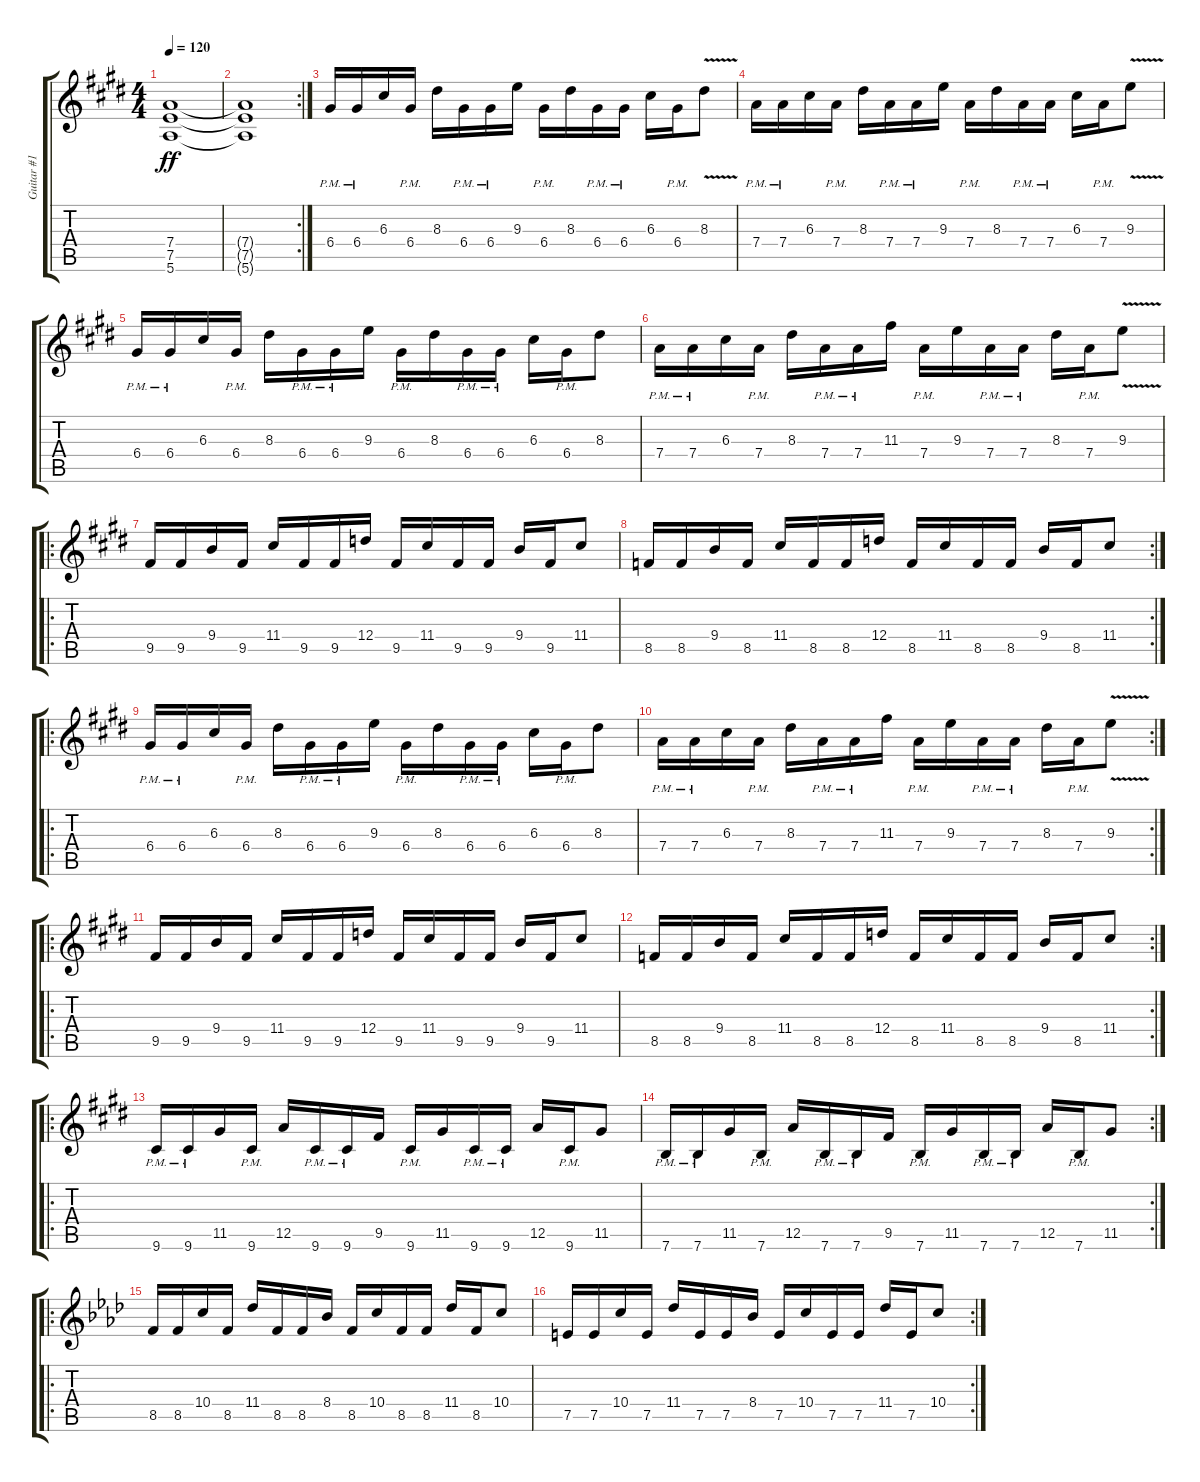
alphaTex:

\track ("Guitar #1" "Guitar #1") {instrument distortionguitar}
\staff {score tabs}
\tuning (E4 B3 G3 D3 A2 E2) {hide}
\ts (4 4)
\tempo 120
\clef g2
\ks e
(7.4 7.5 5.6).1{dy ff} |
\rc 2
(7.4{t} 7.5{t} 5.6{t}).1 |
6.4{pm}.16 6.4{pm}.16 6.3.16 6.4{pm}.16 8.3.16 6.4{pm}.16 6.4{pm}.16 9.3.16 6.4{pm}.16 8.3.16 6.4{pm}.16 6.4{pm}.16 6.3.16 6.4{pm}.16 8.3{v}.8 |
7.4{pm}.16 7.4{pm}.16 6.3.16 7.4{pm}.16 8.3.16 7.4{pm}.16 7.4{pm}.16 9.3.16 7.4{pm}.16 8.3.16 7.4{pm}.16 7.4{pm}.16 6.3.16 7.4{pm}.16 9.3{v}.8 |
6.4{pm}.16 6.4{pm}.16 6.3.16 6.4{pm}.16 8.3.16 6.4{pm}.16 6.4{pm}.16 9.3.16 6.4{pm}.16 8.3.16 6.4{pm}.16 6.4{pm}.16 6.3.16 6.4{pm}.16 8.3.8 |
7.4{pm}.16 7.4{pm}.16 6.3.16 7.4{pm}.16 8.3.16 7.4{pm}.16 7.4{pm}.16 11.3.16 7.4{pm}.16 9.3.16 7.4{pm}.16 7.4{pm}.16 8.3.16 7.4{pm}.16 9.3{v}.8 |
\ro
9.5.16 9.5.16 9.4.16 9.5.16 11.4.16 9.5.16 9.5.16 12.4.16 9.5.16 11.4.16 9.5.16 9.5.16 9.4.16 9.5.16 11.4.8 |
\rc 2
8.5.16 8.5.16 9.4.16 8.5.16 11.4.16 8.5.16 8.5.16 12.4.16 8.5.16 11.4.16 8.5.16 8.5.16 9.4.16 8.5.16 11.4.8 |
\ro
6.4{pm}.16 6.4{pm}.16 6.3.16 6.4{pm}.16 8.3.16 6.4{pm}.16 6.4{pm}.16 9.3.16 6.4{pm}.16 8.3.16 6.4{pm}.16 6.4{pm}.16 6.3.16 6.4{pm}.16 8.3.8 |
\rc 2
7.4{pm}.16 7.4{pm}.16 6.3.16 7.4{pm}.16 8.3.16 7.4{pm}.16 7.4{pm}.16 11.3.16 7.4{pm}.16 9.3.16 7.4{pm}.16 7.4{pm}.16 8.3.16 7.4{pm}.16 9.3{v}.8 |
\ro
9.5.16 9.5.16 9.4.16 9.5.16 11.4.16 9.5.16 9.5.16 12.4.16 9.5.16 11.4.16 9.5.16 9.5.16 9.4.16 9.5.16 11.4.8 |
\rc 2
8.5.16 8.5.16 9.4.16 8.5.16 11.4.16 8.5.16 8.5.16 12.4.16 8.5.16 11.4.16 8.5.16 8.5.16 9.4.16 8.5.16 11.4.8 |
\ro
9.6{pm}.16 9.6{pm}.16 11.5.16 9.6{pm}.16 12.5.16 9.6{pm}.16 9.6{pm}.16 9.5.16 9.6{pm}.16 11.5.16 9.6{pm}.16 9.6{pm}.16 12.5.16 9.6{pm}.16 11.5.8 |
\rc 2
7.6{pm}.16 7.6{pm}.16 11.5.16 7.6{pm}.16 12.5.16 7.6{pm}.16 7.6{pm}.16 9.5.16 7.6{pm}.16 11.5.16 7.6{pm}.16 7.6{pm}.16 12.5.16 7.6{pm}.16 11.5.8 |
\ro
\ks ab
8.5.16 8.5.16 10.4.16 8.5.16 11.4.16 8.5.16 8.5.16 8.4.16 8.5.16 10.4.16 8.5.16 8.5.16 11.4.16 8.5.16 10.4.8 |
\rc 2
7.5.16 7.5.16 10.4.16 7.5.16 11.4.16 7.5.16 7.5.16 8.4.16 7.5.16 10.4.16 7.5.16 7.5.16 11.4.16 7.5.16 10.4.8
